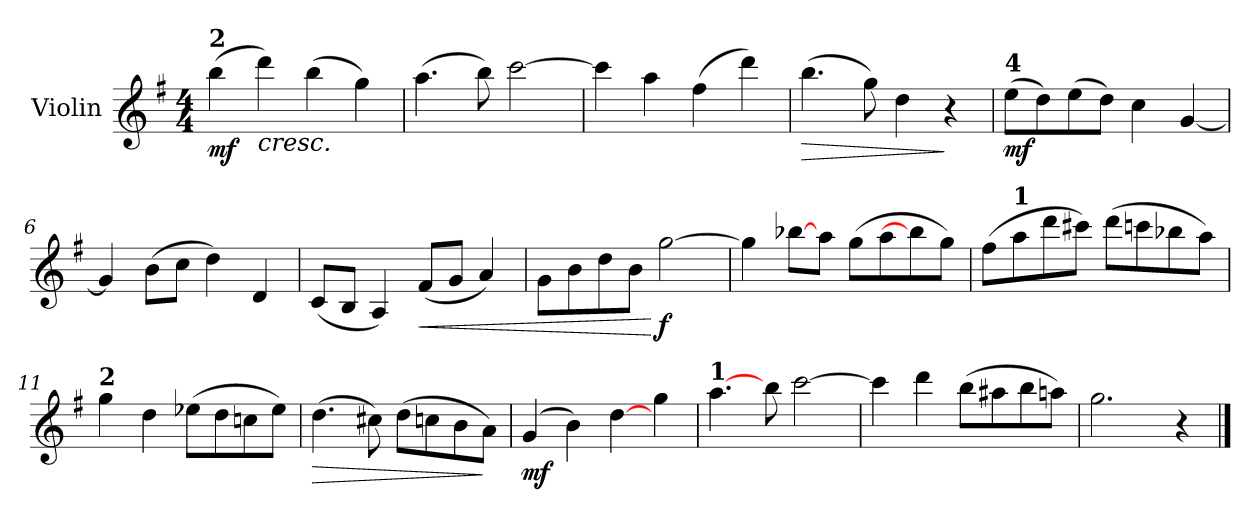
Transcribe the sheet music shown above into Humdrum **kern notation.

**kern	**dynam
*part1	*part1
*staff1	*staff1
*I"Violin	*
*I'Vln.	*
!!LO:PB:g=z
*clefG2	*
*k[f#]	*
*G:	*
*M4/4	*
=1	=1
!LO:TX:a:B:t=2	!
(4bbi\	mf
!LO:TX:b:i:t=cresc.	!
4dddi\)	.
(4bbi\	.
4ggi\)	.
=2	=2
(4.aai\	.
8bbi\)	.
[>2ccci\	.
=3	=3
4ccci\]	.
4aai\	.
(4ff#i\	.
4dddi\)	.
=4	=4
!	!LO:HP:b
(4.bbi\	>
8ggi\)	.
4ddi\	.
4r	]
=5	=5
!LO:TX:a:B:t=4	!
(8eei\L	mf
8ddi\)	.
(8eei\	.
8ddi\J)	.
4cci\	.
[<4gi/	.
!!LO:LB:g=z
=6	=6
4gi/]	.
(8bi\L	.
8cci\J	.
4ddi\)	.
4di/	.
=7	=7
(8ci/L	.
8Bi/J	.
4Ai/)	.
!	!LO:HP:b
(8f#i/L	<
8gi/J	.
4ai/)	.
=8	=8
8gi\L	.
8bi\	.
8ddi\	.
8bi\J	.
[>2ggi\	[ f
=9	=9
4ggi\]	.
[>8bb-Xi\L	.
8aai\J	.
(8ggi\L	.
8aai\	.
8bb-i\]	.
8ggi\J)	.
!!LO:LB:g=z
=10	=10
(8ff#i\L	.
!LO:TX:a:B:t=1	!
8aai\	.
8dddi\	.
8ccc#Xi\J)	.
(8dddi\L	.
8cccni\	.
8bb-Xi\	.
8aai\J)	.
=11	=11
!LO:TX:a:B:t=2	!
4ggi\	.
4ddi\	.
(8ee-Xi\L	.
8ddi\	.
8ccni\	.
8ee-i\J)	.
=12	=12
!	!LO:HP:b
(4.ddi\	>
8cc#Xi\)	.
(8ddi\L	.
8ccni\	.
8bi\	.
8ai\J)	]
!!LO:LB:g=z
=13	=13
(4gi/	mf
4bi\)	.
[>4ddi\	.
4ggi\	.
=14	=14
!LO:TX:a:B:t=1	!
[>4.aai\	.
8bbi\	.
[>2ccci\	.
=15	=15
4ccci\]	.
4dddi\	.
(8bbi\L	.
8aa#Xi\	.
8bbi\	.
8aani\J)	.
=16	=16
2.ggi\	.
4r	.
==	==
*-	*-
